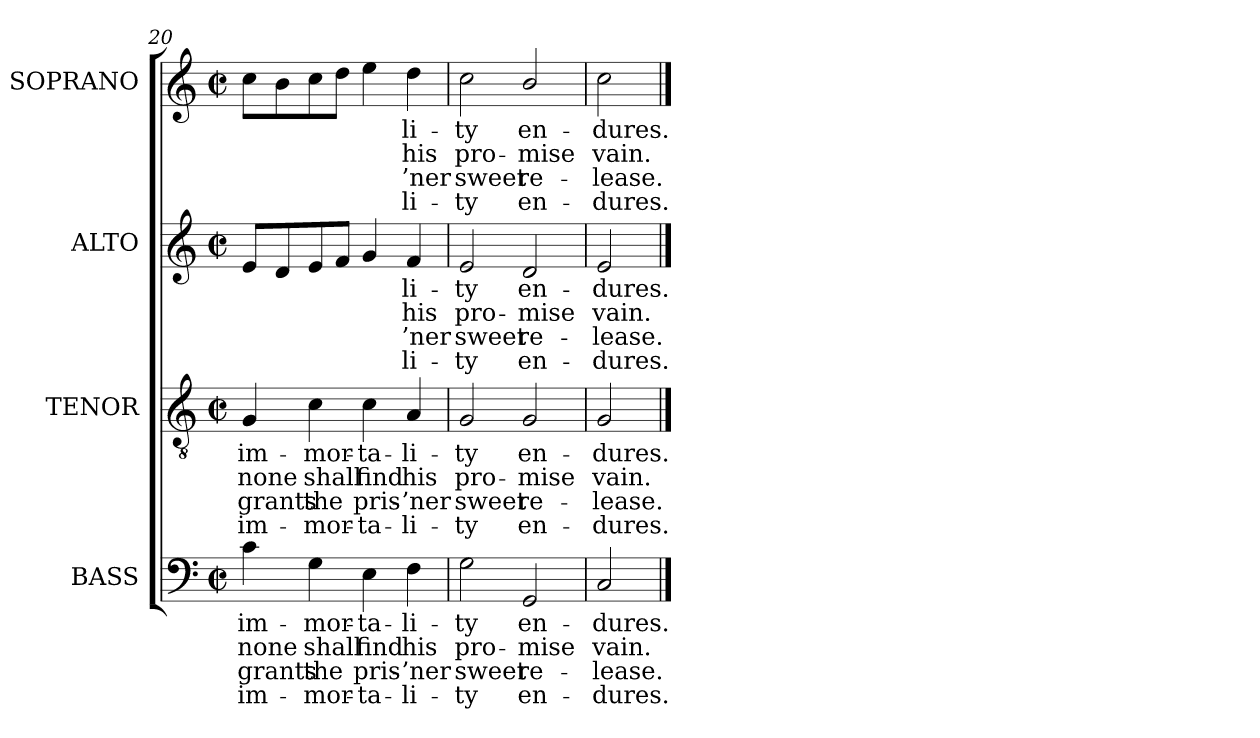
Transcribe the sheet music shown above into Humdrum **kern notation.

**kern	**text	**text	**text	**text	**kern	**text	**text	**text	**text	**kern	**text	**text	**text	**text	**kern	**text	**text	**text	**text
*part4	*part4	*part4	*part4	*part4	*part3	*part3	*part3	*part3	*part3	*part2	*part2	*part2	*part2	*part2	*part1	*part1	*part1	*part1	*part1
*staff4	*staff4	*staff4	*staff4	*staff4	*staff3	*staff3	*staff3	*staff3	*staff3	*staff2	*staff2	*staff2	*staff2	*staff2	*staff1	*staff1	*staff1	*staff1	*staff1
*I"BASS	*	*	*	*	*I"TENOR	*	*	*	*	*I"ALTO	*	*	*	*	*I"SOPRANO	*	*	*	*
*I'B.	*	*	*	*	*I'T.	*	*	*	*	*I'A.	*	*	*	*	*I'S.	*	*	*	*
*clefF4	*	*	*	*	*clefGv2	*	*	*	*	*clefG2	*	*	*	*	*clefG2	*	*	*	*
*	*	*	*	*	*ITrd7c12	*	*	*	*	*	*	*	*	*	*	*	*	*	*
*k[]	*	*	*	*	*k[]	*	*	*	*	*k[]	*	*	*	*	*k[]	*	*	*	*
*C:	*	*	*	*	*C:	*	*	*	*	*C:	*	*	*	*	*C:	*	*	*	*
*M2/2	*	*	*	*	*M2/2	*	*	*	*	*M2/2	*	*	*	*	*M2/2	*	*	*	*
*met(c|)	*	*	*	*	*met(c|)	*	*	*	*	*met(c|)	*	*	*	*	*met(c|)	*	*	*	*
=20	=20	=20	=20	=20	=20	=20	=20	=20	=20	=20	=20	=20	=20	=20	=20	=20	=20	=20	=20
!	!LO:LY:b:color=#000000	!LO:LY:b:color=#000000	!LO:LY:b:color=#000000	!LO:LY:b:color=#000000	!	!	!	!	!	!	!	!	!	!	!	!	!	!	!
!	!	!	!	!	!	!LO:LY:b:color=#000000	!LO:LY:b:color=#000000	!LO:LY:b:color=#000000	!LO:LY:b:color=#000000	!	!	!	!	!	!	!	!	!	!
4ci\	im-	none	grants	im-	4GGi/	im-	none	grants	im-	8ei/L	.	.	.	.	8cci\L	.	.	.	.
.	.	.	.	.	.	.	.	.	.	8di/	.	.	.	.	8bi\	.	.	.	.
!	!LO:LY:b:color=#000000	!LO:LY:b:color=#000000	!LO:LY:b:color=#000000	!LO:LY:b:color=#000000	!	!	!	!	!	!	!	!	!	!	!	!	!	!	!
!	!	!	!	!	!	!LO:LY:b:color=#000000	!LO:LY:b:color=#000000	!LO:LY:b:color=#000000	!LO:LY:b:color=#000000	!	!	!	!	!	!	!	!	!	!
4Gi\	-mor-	shall	-the	mor-	4Ci\	-mor-	shall	-the	mor-	8ei/	.	.	.	.	8cci\	.	.	.	.
.	.	.	.	.	.	.	.	.	.	8fi/J	.	.	.	.	8ddi\J	.	.	.	.
!	!LO:LY:b:color=#000000	!LO:LY:b:color=#000000	!LO:LY:b:color=#000000	!LO:LY:b:color=#000000	!	!	!	!	!	!	!	!	!	!	!	!	!	!	!
!	!	!	!	!	!	!LO:LY:b:color=#000000	!LO:LY:b:color=#000000	!LO:LY:b:color=#000000	!LO:LY:b:color=#000000	!	!	!	!	!	!	!	!	!	!
4Ei\	-ta-	find	-pris-	-ta-	4Ci\	-ta-	find	-pris-	-ta-	4gi/	.	.	.	.	4eei\	.	.	.	.
!	!LO:LY:b:color=#000000	!LO:LY:b:color=#000000	!LO:LY:b:color=#000000	!LO:LY:b:color=#000000	!	!	!	!	!	!	!	!	!	!	!	!	!	!	!
!	!	!	!	!	!	!LO:LY:b:color=#000000	!LO:LY:b:color=#000000	!LO:LY:b:color=#000000	!LO:LY:b:color=#000000	!	!	!	!	!	!	!	!	!	!
!	!	!	!	!	!	!	!	!	!	!	!LO:LY:b:color=#000000	!LO:LY:b:color=#000000	!LO:LY:b:color=#000000	!LO:LY:b:color=#000000	!	!	!	!	!
!	!	!	!	!	!	!	!	!	!	!	!	!	!	!	!	!LO:LY:b:color=#000000	!LO:LY:b:color=#000000	!LO:LY:b:color=#000000	!LO:LY:b:color=#000000
4Fi\	-li-	his	-’ner	li-	4AAi/	-li-	his	-’ner	li-	4fi/	-li-	his	-’ner	li-	4ddi\	-li-	his	-’ner	li-
=21	=21	=21	=21	=21	=21	=21	=21	=21	=21	=21	=21	=21	=21	=21	=21	=21	=21	=21	=21
!	!LO:LY:b:color=#000000	!LO:LY:b:color=#000000	!LO:LY:b:color=#000000	!LO:LY:b:color=#000000	!	!	!	!	!	!	!	!	!	!	!	!	!	!	!
!	!	!	!	!	!	!LO:LY:b:color=#000000	!LO:LY:b:color=#000000	!LO:LY:b:color=#000000	!LO:LY:b:color=#000000	!	!	!	!	!	!	!	!	!	!
!	!	!	!	!	!	!	!	!	!	!	!LO:LY:b:color=#000000	!LO:LY:b:color=#000000	!LO:LY:b:color=#000000	!LO:LY:b:color=#000000	!	!	!	!	!
!	!	!	!	!	!	!	!	!	!	!	!	!	!	!	!	!LO:LY:b:color=#000000	!LO:LY:b:color=#000000	!LO:LY:b:color=#000000	!LO:LY:b:color=#000000
2Gi\	-ty	pro-	-sweet	ty	2GGi/	-ty	pro-	-sweet	ty	2ei/	-ty	pro-	-sweet	ty	2cci\	-ty	pro-	-sweet	ty
!	!LO:LY:b:color=#000000	!LO:LY:b:color=#000000	!LO:LY:b:color=#000000	!LO:LY:b:color=#000000	!	!	!	!	!	!	!	!	!	!	!	!	!	!	!
!	!	!	!	!	!	!LO:LY:b:color=#000000	!LO:LY:b:color=#000000	!LO:LY:b:color=#000000	!LO:LY:b:color=#000000	!	!	!	!	!	!	!	!	!	!
!	!	!	!	!	!	!	!	!	!	!	!LO:LY:b:color=#000000	!LO:LY:b:color=#000000	!LO:LY:b:color=#000000	!LO:LY:b:color=#000000	!	!	!	!	!
!	!	!	!	!	!	!	!	!	!	!	!	!	!	!	!	!LO:LY:b:color=#000000	!LO:LY:b:color=#000000	!LO:LY:b:color=#000000	!LO:LY:b:color=#000000
2GGi/	en-	-mise	re-	-en-	2GGi/	en-	-mise	re-	-en-	2di/	en-	-mise	re-	-en-	2bi/	en-	-mise	re-	-en-
=22	=22	=22	=22	=22	=22	=22	=22	=22	=22	=22	=22	=22	=22	=22	=22	=22	=22	=22	=22
!	!LO:LY:b:color=#000000	!LO:LY:b:color=#000000	!LO:LY:b:color=#000000	!LO:LY:b:color=#000000	!	!	!	!	!	!	!	!	!	!	!	!	!	!	!
!	!	!	!	!	!	!LO:LY:b:color=#000000	!LO:LY:b:color=#000000	!LO:LY:b:color=#000000	!LO:LY:b:color=#000000	!	!	!	!	!	!	!	!	!	!
!	!	!	!	!	!	!	!	!	!	!	!LO:LY:b:color=#000000	!LO:LY:b:color=#000000	!LO:LY:b:color=#000000	!LO:LY:b:color=#000000	!	!	!	!	!
!	!	!	!	!	!	!	!	!	!	!	!	!	!	!	!	!LO:LY:b:color=#000000	!LO:LY:b:color=#000000	!LO:LY:b:color=#000000	!LO:LY:b:color=#000000
2Ci/	-dures.	vain.	-lease.	dures.	2GGi/	-dures.	vain.	-lease.	dures.	2ei/	-dures.	vain.	-lease.	dures.	2cci\	-dures.	vain.	-lease.	dures.
==	==	==	==	==	==	==	==	==	==	==	==	==	==	==	==	==	==	==	==
*-	*-	*-	*-	*-	*-	*-	*-	*-	*-	*-	*-	*-	*-	*-	*-	*-	*-	*-	*-
